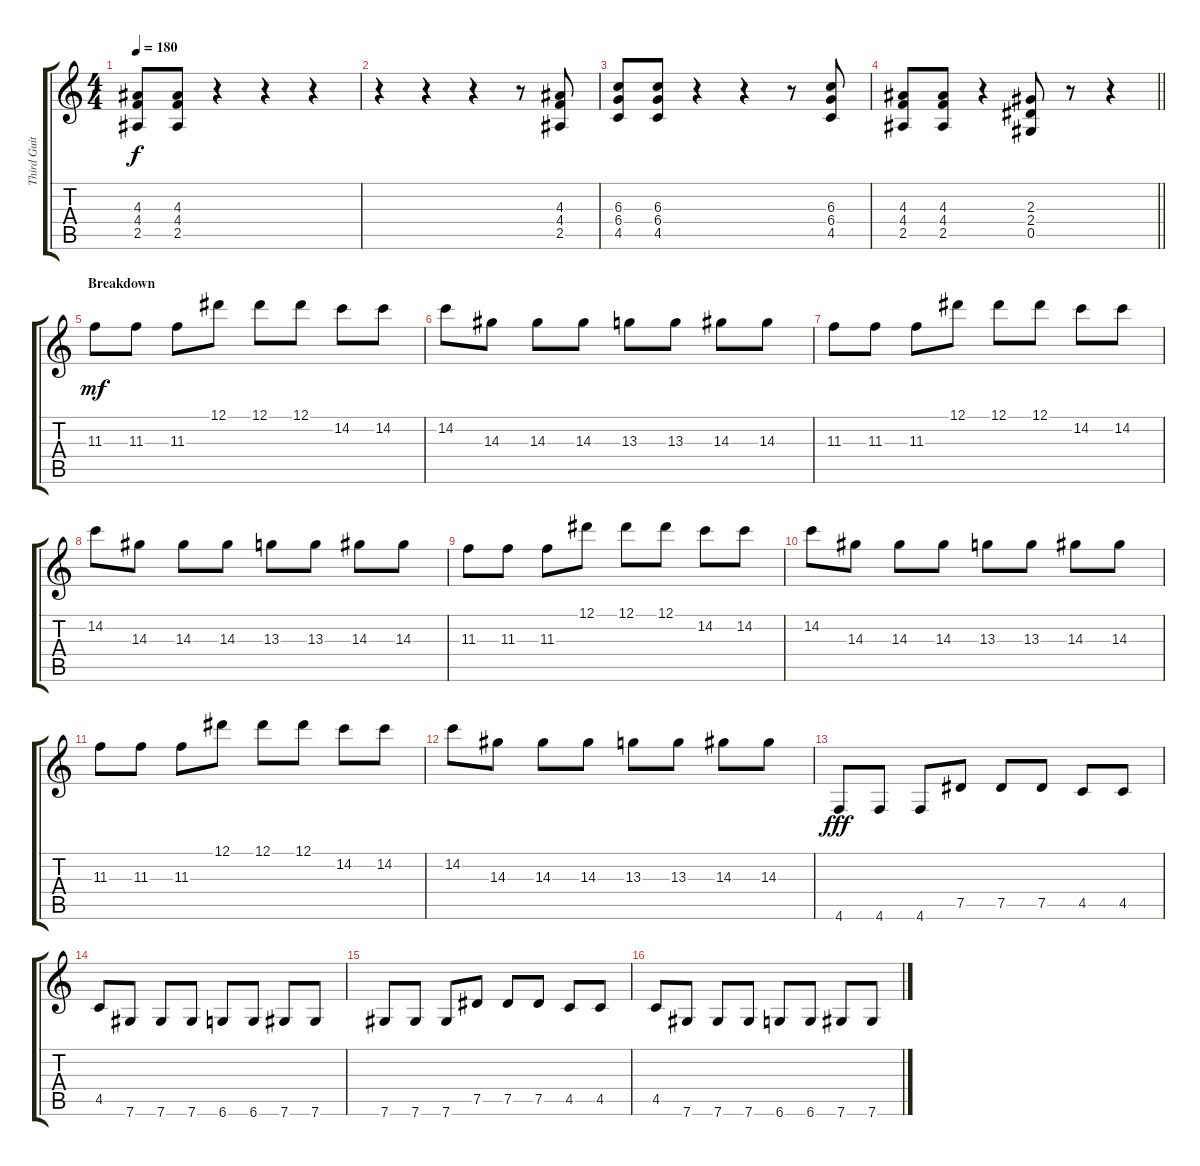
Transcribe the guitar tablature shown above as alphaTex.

\track ("Third Guitar" "Third Guit") {instrument distortionguitar}
\staff {score tabs}
\tuning (Eb4 Bb3 Gb3 Db3 Ab2 Db2) {hide}
\ts (4 4)
\tempo 180
\clef g2
\ks c
(4.3 4.4 2.5).8{dy f} (4.3 4.4 2.5).8 r.4 r.4 r.4 |
r.4 r.4 r.4 r.8 (4.3 4.4 2.5).8 |
(6.3 6.4 4.5).8 (6.3 6.4 4.5).8 r.4 r.4 r.8 (6.3 6.4 4.5).8 |
\barLineRight lightlight
(4.3 4.4 2.5).8 (4.3 4.4 2.5).8 r.4 (2.3 2.4 0.5).8 r.8 r.4 |
\section ("" "Breakdown")
11.3.8{dy mf} 11.3.8 11.3.8 12.1.8 12.1.8 12.1.8 14.2.8 14.2.8 |
14.2.8 14.3.8 14.3.8 14.3.8 13.3.8 13.3.8 14.3.8 14.3.8 |
11.3.8 11.3.8 11.3.8 12.1.8 12.1.8 12.1.8 14.2.8 14.2.8 |
14.2.8 14.3.8 14.3.8 14.3.8 13.3.8 13.3.8 14.3.8 14.3.8 |
11.3.8 11.3.8 11.3.8 12.1.8 12.1.8 12.1.8 14.2.8 14.2.8 |
14.2.8 14.3.8 14.3.8 14.3.8 13.3.8 13.3.8 14.3.8 14.3.8 |
11.3.8 11.3.8 11.3.8 12.1.8 12.1.8 12.1.8 14.2.8 14.2.8 |
14.2.8 14.3.8 14.3.8 14.3.8 13.3.8 13.3.8 14.3.8 14.3.8 |
4.6.8{dy fff} 4.6.8 4.6.8 7.5.8 7.5.8 7.5.8 4.5.8 4.5.8 |
4.5.8 7.6.8 7.6.8 7.6.8 6.6.8 6.6.8 7.6.8 7.6.8 |
7.6.8 7.6.8 7.6.8 7.5.8 7.5.8 7.5.8 4.5.8 4.5.8 |
4.5.8 7.6.8 7.6.8 7.6.8 6.6.8 6.6.8 7.6.8 7.6.8
